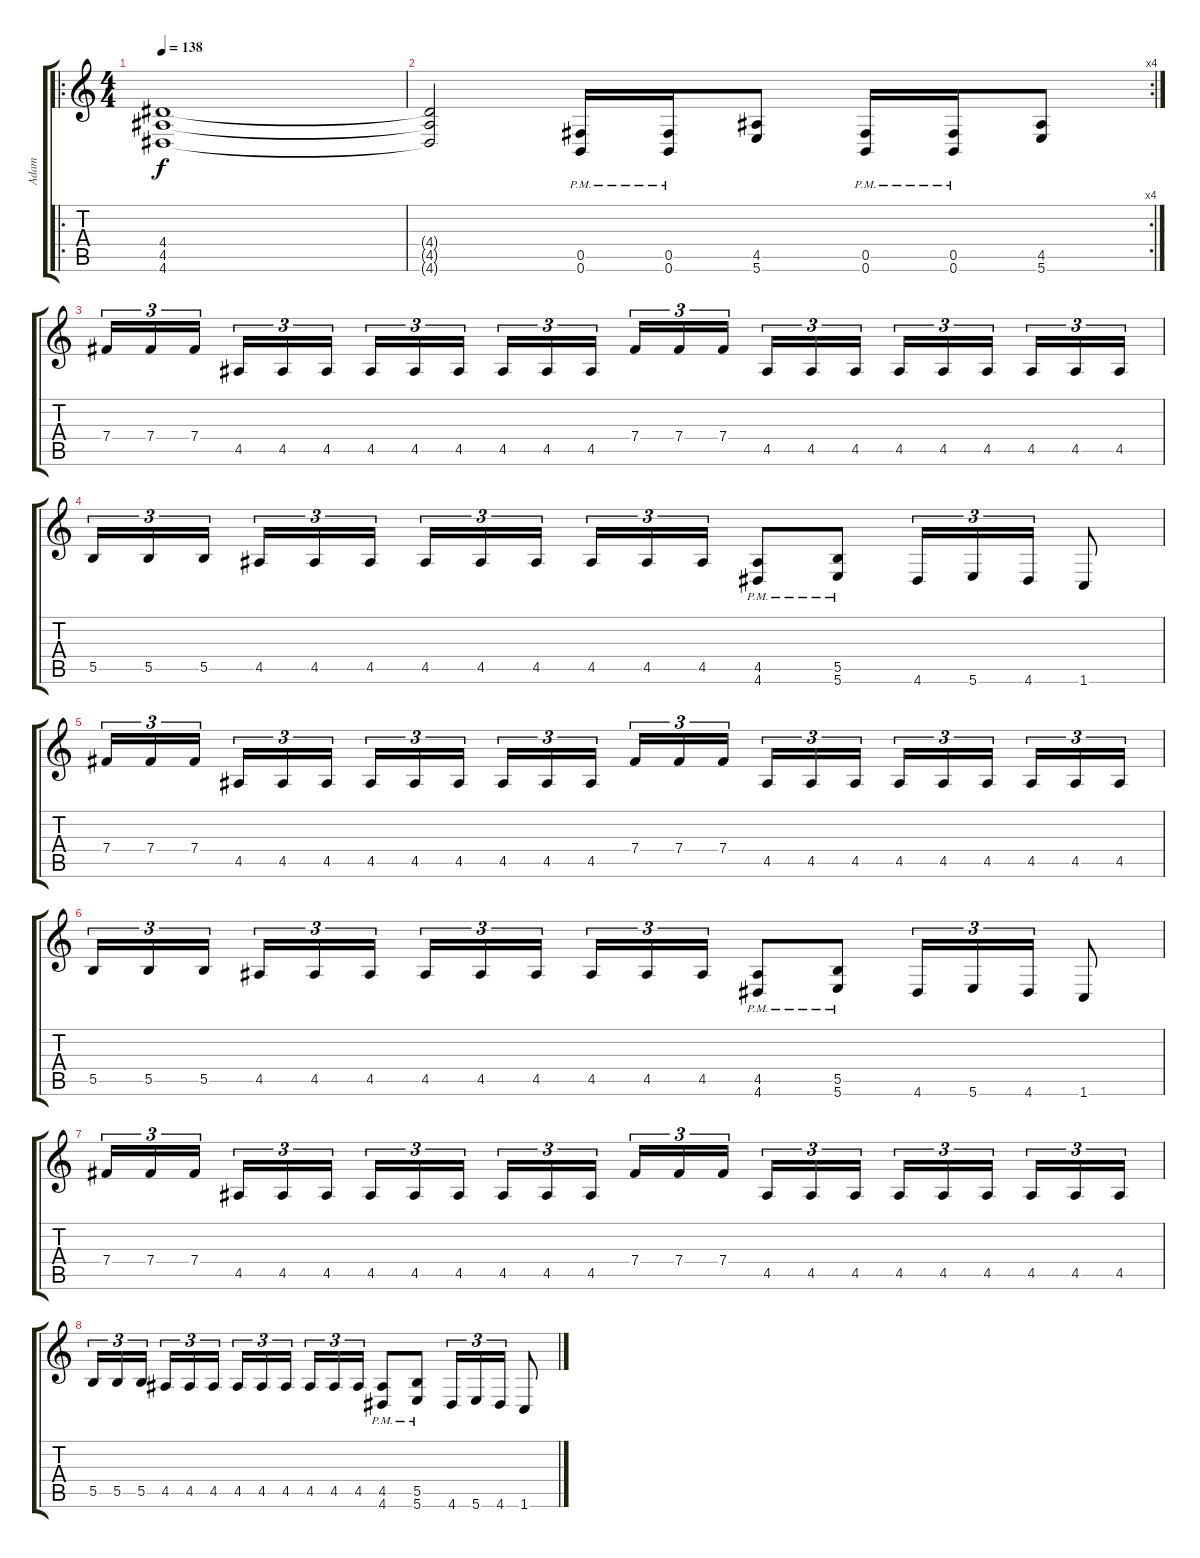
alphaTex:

\track ("Adam" "Adam") {instrument distortionguitar}
\staff {score tabs}
\tuning (Db4 Ab3 E3 B2 Gb2 B1) {hide}
\ro
\ts (4 4)
\tempo 138
\clef g2
\ks c
(4.4 4.5 4.6).1{dy f} |
\rc 4
(4.4{t} 4.5{t} 4.6{t}).2 (0.5{pm} 0.6{pm}).16 (0.5{pm} 0.6{pm}).16 (4.5 5.6).8 (0.5{pm} 0.6{pm}).16 (0.5{pm} 0.6{pm}).16 (4.5 5.6).8 |
7.4.16{tu (3 2)} 7.4.16{tu (3 2)} 7.4.16{tu (3 2) beam splitsecondary} 4.5.16{tu (3 2)} 4.5.16{tu (3 2)} 4.5.16{tu (3 2)} 4.5.16{tu (3 2)} 4.5.16{tu (3 2)} 4.5.16{tu (3 2) beam splitsecondary} 4.5.16{tu (3 2)} 4.5.16{tu (3 2)} 4.5.16{tu (3 2)} 7.4.16{tu (3 2)} 7.4.16{tu (3 2)} 7.4.16{tu (3 2) beam splitsecondary} 4.5.16{tu (3 2)} 4.5.16{tu (3 2)} 4.5.16{tu (3 2)} 4.5.16{tu (3 2)} 4.5.16{tu (3 2)} 4.5.16{tu (3 2) beam splitsecondary} 4.5.16{tu (3 2)} 4.5.16{tu (3 2)} 4.5.16{tu (3 2)} |
5.5.16{tu (3 2)} 5.5.16{tu (3 2)} 5.5.16{tu (3 2) beam splitsecondary} 4.5.16{tu (3 2)} 4.5.16{tu (3 2)} 4.5.16{tu (3 2)} 4.5.16{tu (3 2)} 4.5.16{tu (3 2)} 4.5.16{tu (3 2) beam splitsecondary} 4.5.16{tu (3 2)} 4.5.16{tu (3 2)} 4.5.16{tu (3 2)} (4.5{pm} 4.6{pm}).8 (5.5{pm} 5.6{pm}).8 4.6.16{tu (3 2)} 5.6.16{tu (3 2)} 4.6.16{tu (3 2)} 1.6.8 |
7.4.16{tu (3 2)} 7.4.16{tu (3 2)} 7.4.16{tu (3 2) beam splitsecondary} 4.5.16{tu (3 2)} 4.5.16{tu (3 2)} 4.5.16{tu (3 2)} 4.5.16{tu (3 2)} 4.5.16{tu (3 2)} 4.5.16{tu (3 2) beam splitsecondary} 4.5.16{tu (3 2)} 4.5.16{tu (3 2)} 4.5.16{tu (3 2)} 7.4.16{tu (3 2)} 7.4.16{tu (3 2)} 7.4.16{tu (3 2) beam splitsecondary} 4.5.16{tu (3 2)} 4.5.16{tu (3 2)} 4.5.16{tu (3 2)} 4.5.16{tu (3 2)} 4.5.16{tu (3 2)} 4.5.16{tu (3 2) beam splitsecondary} 4.5.16{tu (3 2)} 4.5.16{tu (3 2)} 4.5.16{tu (3 2)} |
5.5.16{tu (3 2)} 5.5.16{tu (3 2)} 5.5.16{tu (3 2) beam splitsecondary} 4.5.16{tu (3 2)} 4.5.16{tu (3 2)} 4.5.16{tu (3 2)} 4.5.16{tu (3 2)} 4.5.16{tu (3 2)} 4.5.16{tu (3 2) beam splitsecondary} 4.5.16{tu (3 2)} 4.5.16{tu (3 2)} 4.5.16{tu (3 2)} (4.5{pm} 4.6{pm}).8 (5.5{pm} 5.6{pm}).8 4.6.16{tu (3 2)} 5.6.16{tu (3 2)} 4.6.16{tu (3 2)} 1.6.8 |
7.4.16{tu (3 2)} 7.4.16{tu (3 2)} 7.4.16{tu (3 2) beam splitsecondary} 4.5.16{tu (3 2)} 4.5.16{tu (3 2)} 4.5.16{tu (3 2)} 4.5.16{tu (3 2)} 4.5.16{tu (3 2)} 4.5.16{tu (3 2) beam splitsecondary} 4.5.16{tu (3 2)} 4.5.16{tu (3 2)} 4.5.16{tu (3 2)} 7.4.16{tu (3 2)} 7.4.16{tu (3 2)} 7.4.16{tu (3 2) beam splitsecondary} 4.5.16{tu (3 2)} 4.5.16{tu (3 2)} 4.5.16{tu (3 2)} 4.5.16{tu (3 2)} 4.5.16{tu (3 2)} 4.5.16{tu (3 2) beam splitsecondary} 4.5.16{tu (3 2)} 4.5.16{tu (3 2)} 4.5.16{tu (3 2)} |
5.5.16{tu (3 2)} 5.5.16{tu (3 2)} 5.5.16{tu (3 2) beam splitsecondary} 4.5.16{tu (3 2)} 4.5.16{tu (3 2)} 4.5.16{tu (3 2)} 4.5.16{tu (3 2)} 4.5.16{tu (3 2)} 4.5.16{tu (3 2) beam splitsecondary} 4.5.16{tu (3 2)} 4.5.16{tu (3 2)} 4.5.16{tu (3 2)} (4.5{pm} 4.6{pm}).8 (5.5{pm} 5.6{pm}).8 4.6.16{tu (3 2)} 5.6.16{tu (3 2)} 4.6.16{tu (3 2)} 1.6.8
